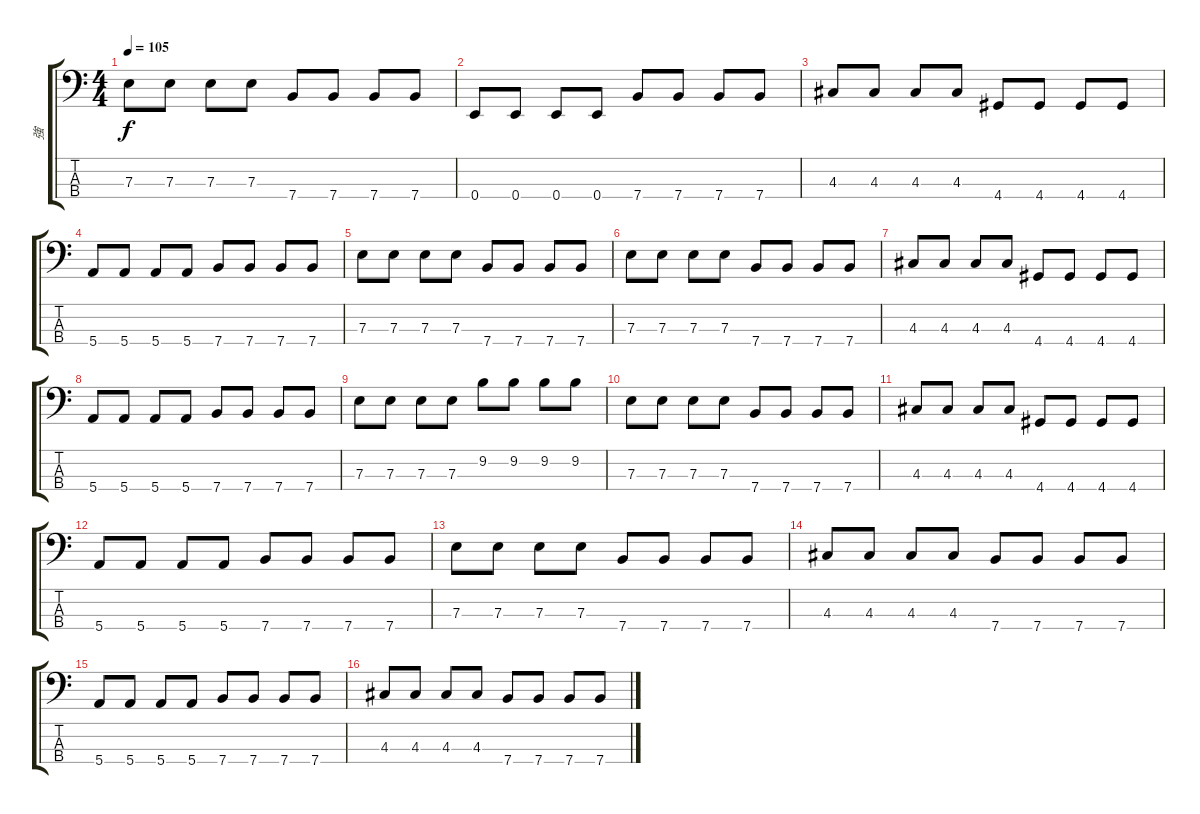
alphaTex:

\track ("強" "強") {instrument electricbassfinger}
\staff {score tabs}
\tuning (G2 D2 A1 E1) {hide}
\ts (4 4)
\tempo 105
\clef f4
\ks c
7.3.8{dy f} 7.3.8 7.3.8 7.3.8 7.4.8 7.4.8 7.4.8 7.4.8 |
0.4.8 0.4.8 0.4.8 0.4.8 7.4.8 7.4.8 7.4.8 7.4.8 |
4.3.8 4.3.8 4.3.8 4.3.8 4.4.8 4.4.8 4.4.8 4.4.8 |
5.4.8 5.4.8 5.4.8 5.4.8 7.4.8 7.4.8 7.4.8 7.4.8 |
7.3.8 7.3.8 7.3.8 7.3.8 7.4.8 7.4.8 7.4.8 7.4.8 |
7.3.8 7.3.8 7.3.8 7.3.8 7.4.8 7.4.8 7.4.8 7.4.8 |
4.3.8 4.3.8 4.3.8 4.3.8 4.4.8 4.4.8 4.4.8 4.4.8 |
5.4.8 5.4.8 5.4.8 5.4.8 7.4.8 7.4.8 7.4.8 7.4.8 |
7.3.8 7.3.8 7.3.8 7.3.8 9.2.8 9.2.8 9.2.8 9.2.8 |
7.3.8 7.3.8 7.3.8 7.3.8 7.4.8 7.4.8 7.4.8 7.4.8 |
4.3.8 4.3.8 4.3.8 4.3.8 4.4.8 4.4.8 4.4.8 4.4.8 |
5.4.8 5.4.8 5.4.8 5.4.8 7.4.8 7.4.8 7.4.8 7.4.8 |
7.3.8 7.3.8 7.3.8 7.3.8 7.4.8 7.4.8 7.4.8 7.4.8 |
4.3.8 4.3.8 4.3.8 4.3.8 7.4.8 7.4.8 7.4.8 7.4.8 |
5.4.8 5.4.8 5.4.8 5.4.8 7.4.8 7.4.8 7.4.8 7.4.8 |
4.3.8 4.3.8 4.3.8 4.3.8 7.4.8 7.4.8 7.4.8 7.4.8
